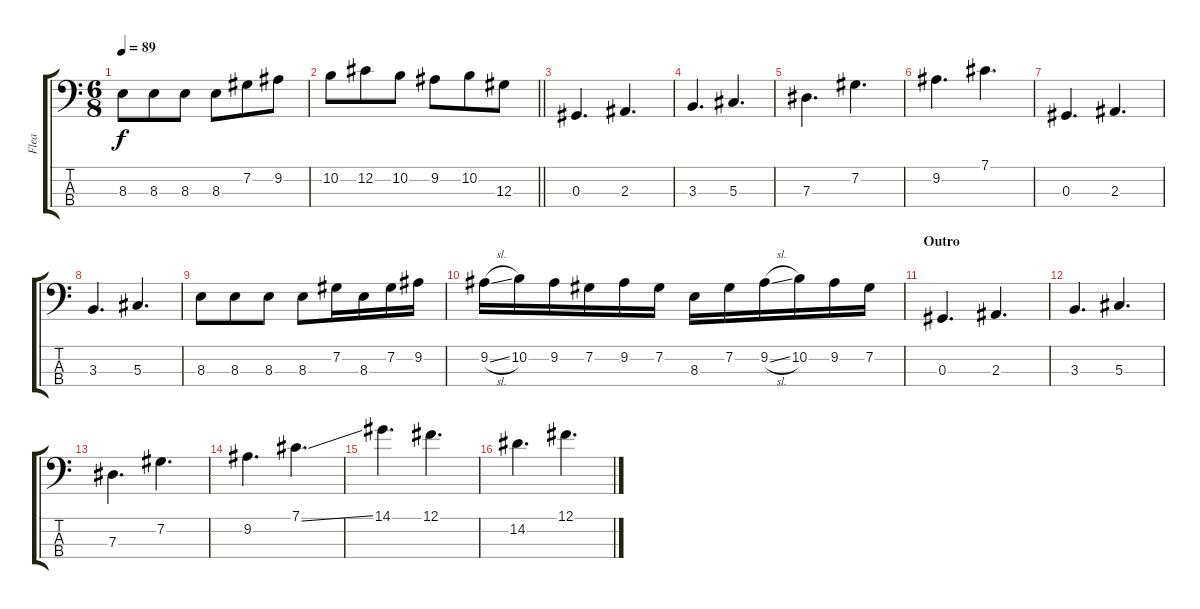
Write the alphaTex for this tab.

\track ("Flea" "Flea") {instrument electricbassfinger}
\staff {score tabs}
\tuning (Gb2 Db2 Ab1 Eb1) {hide}
\ts (6 8)
\tempo 89
\clef f4
\ks c
8.3.8{dy f} 8.3.8 8.3.8 8.3.8 7.2.8 9.2.8 |
\barLineRight lightlight
10.2.8 12.2.8 10.2.8 9.2.8 10.2.8 12.3.8 |
0.3.4{d} 2.3.4{d} |
3.3.4{d} 5.3.4{d} |
7.3.4{d} 7.2.4{d} |
9.2.4{d} 7.1.4{d} |
0.3.4{d} 2.3.4{d} |
3.3.4{d} 5.3.4{d} |
8.3.8 8.3.8 8.3.8 8.3.8 7.2.16 8.3.16 7.2.16 9.2.16 |
9.2{sl}.16 10.2.16 9.2.16 7.2.16 9.2.16 7.2.16 8.3.16 7.2.16 9.2{sl}.16 10.2.16 9.2.16 7.2.16 |
\section ("" "Outro")
0.3.4{d} 2.3.4{d} |
3.3.4{d} 5.3.4{d} |
7.3.4{d} 7.2.4{d} |
9.2.4{d} 7.1{ss}.4{d} |
14.1.4{d} 12.1.4{d} |
14.2.4{d} 12.1.4{d}
